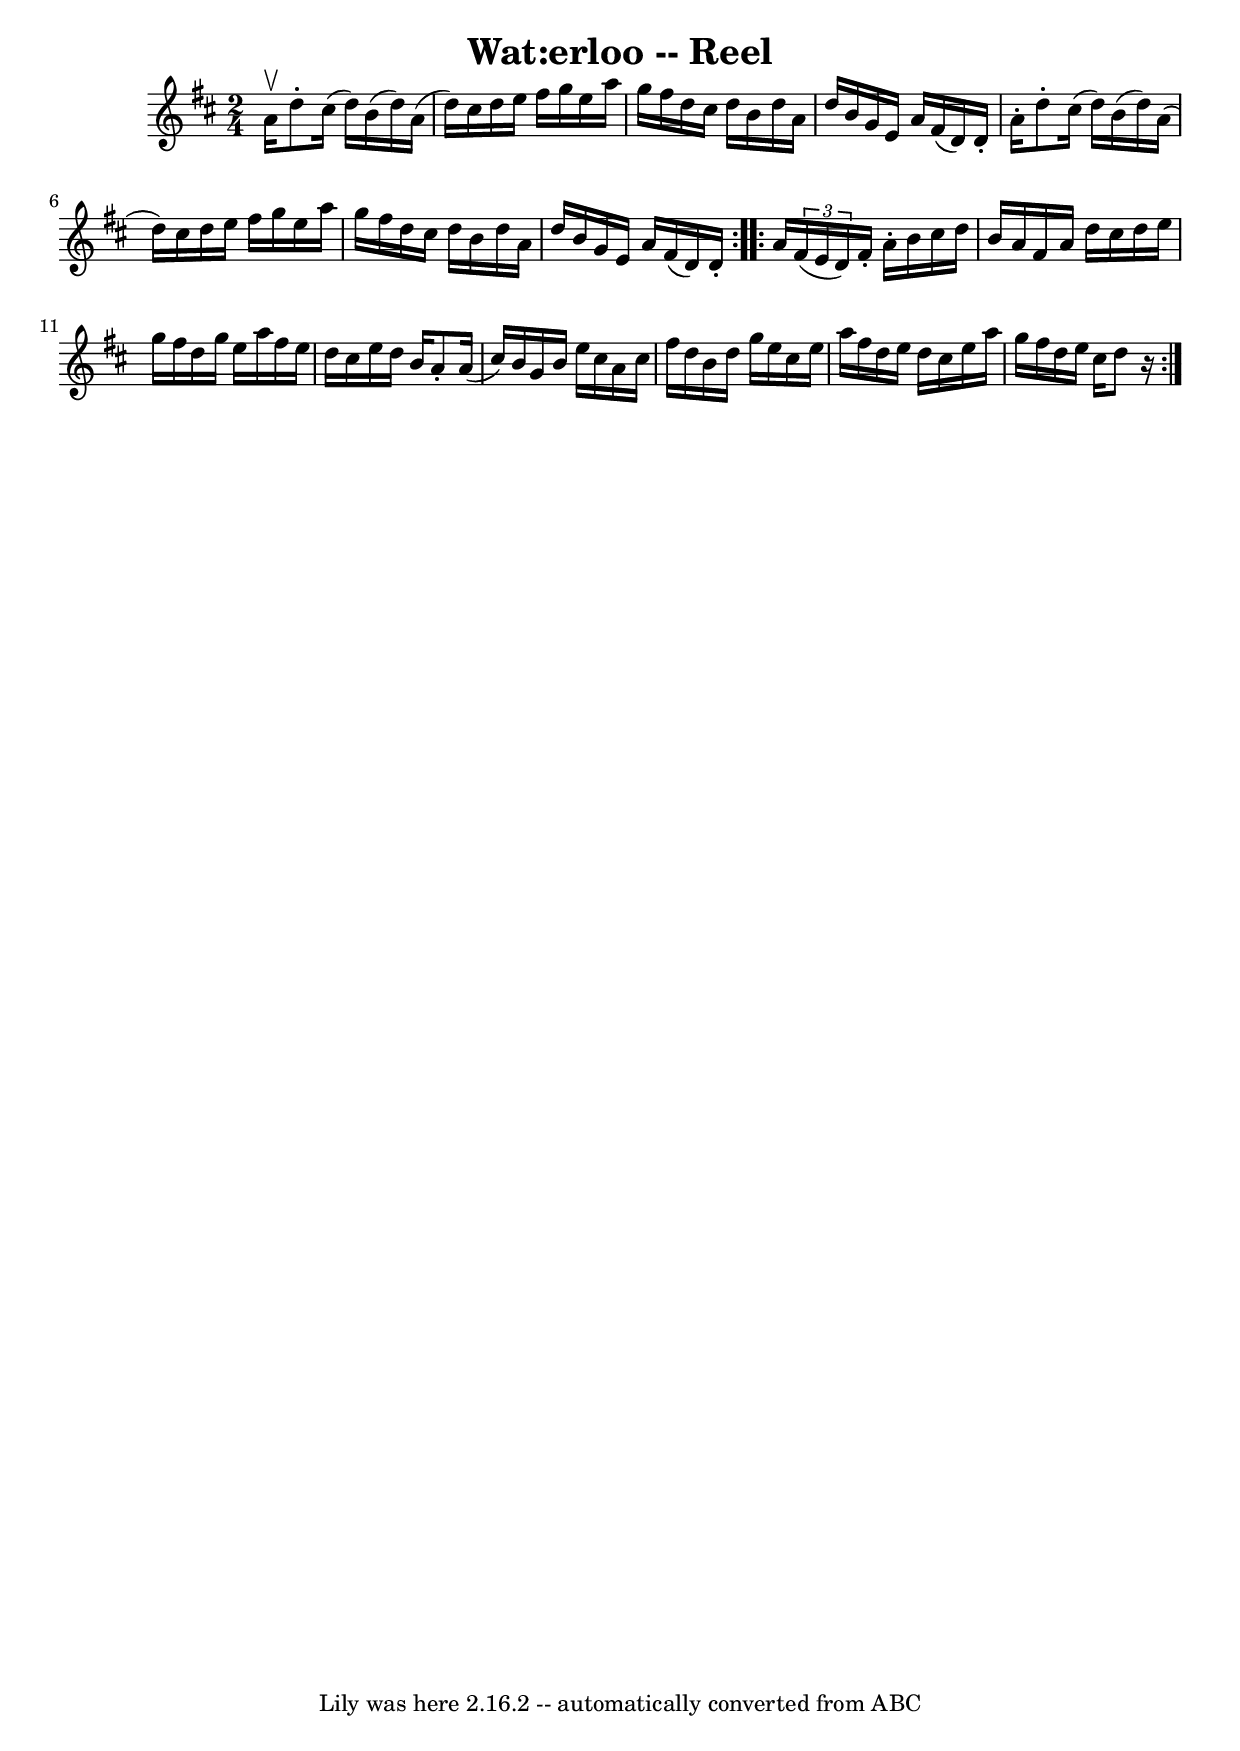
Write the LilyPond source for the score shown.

\version "2.16.2"
\include "Mammoth.ily"
\header {
  %% book = "Ryan's Mammoth Collection"
  crossRefNumber = "1"
  footnotes = "\\\\186"
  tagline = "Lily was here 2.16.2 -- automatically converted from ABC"
  title = "Wat:erloo -- Reel"

}
voicedefault =  {



  \repeat volta 2 {

    \time 2/4 
    \key d \major
    a'16^\upbow |
    d''8-. cis''16 (d''16 ) b'16 (d''16) a'16 (d''16)   |
    cis''16 d''16    
    e''16 fis''16 g''16 e''16 a''16 g''16    |
    fis''16    
    d''16 cis''16 d''16 b'16 d''16 a'16 d''16    |
    b'16  
    g'16 e'16 a'16 fis'16 (d'16) d'16-. a'16-.   |
    
    d''8-. cis''16 (d''16) b'16 (d''16) a'16 (d''16)   
    |
    cis''16 d''16 e''16 fis''16 g''16 e''16 a''16    
    g''16    |
    fis''16 d''16 cis''16 d''16 b'16 d''16    
    a'16 d''16    |
    b'16 g'16 e'16 a'16 fis'16 (d'16) 
    d'16-.   
  }     
  \repeat volta 2 {
    a'16  |
    \times 2/3 { fis'16 
		 (e'16 d'16) 
	       } fis'16-. a'16-. b'16 cis''16 d''16 b'16 
    |
    a'16 fis'16 a'16 d''16 cis''16 d''16 e''16    
    g''16    |
    fis''16 d''16 g''16 e''16 a''16 fis''16    
    e''16 d''16    |
    cis''16 e''16 d''16 b'16 a'8-. a'16 (cis''16)   |
    b'16 g'16 b'16 e''16 cis''16 a'16 
    cis''16 fis''16    |
    d''16 b'16 d''16 g''16 e''16    
    cis''16 e''16 a''16    |
    fis''16 d''16 e''16 d''16    
    cis''16 e''16 a''16 g''16    |
    fis''16 d''16 e''16    
    cis''16 d''8    r16   
  }   

}

\score{
  <<

    \context Staff="default"
    {
      \voicedefault 
      
    }

  >>
  \layout {
    
  }
  \midi {
  }

}
